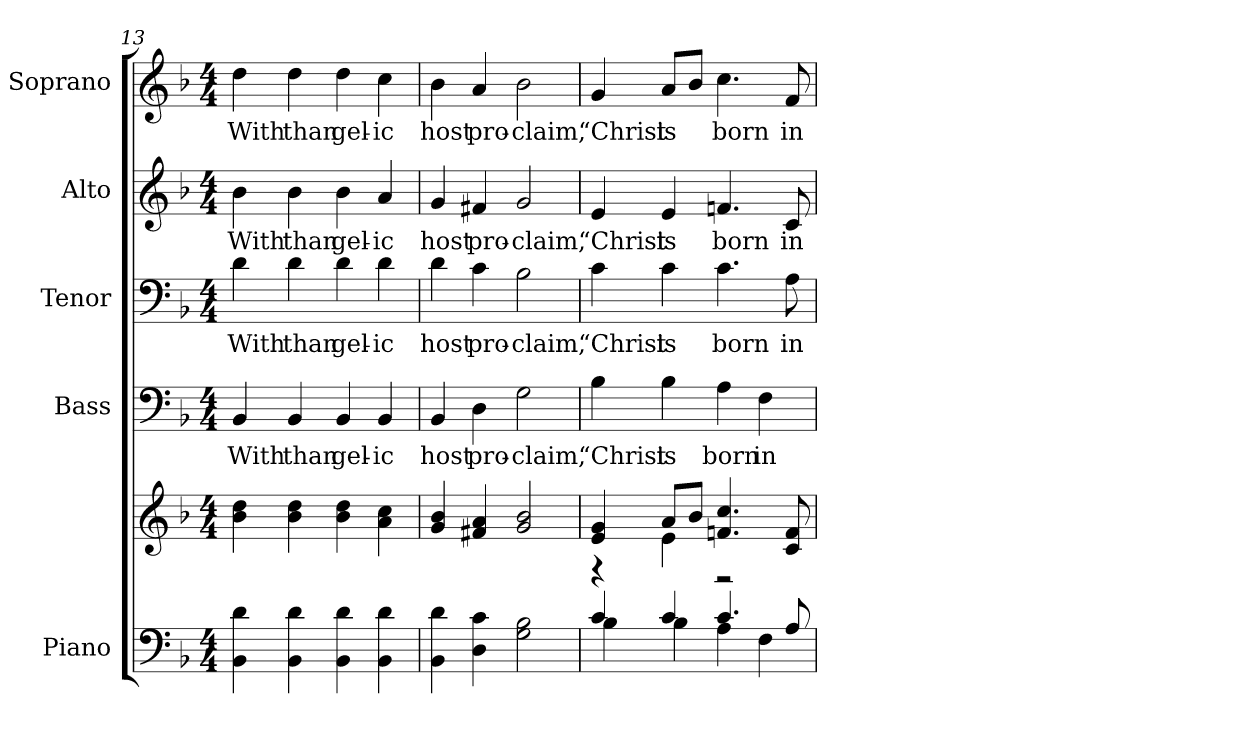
**kern	**kern	**kern	**text	**kern	**text	**kern	**text	**kern	**text
*part5	*part5	*part4	*part4	*part3	*part3	*part2	*part2	*part1	*part1
*staff6	*staff5	*staff4	*staff4	*staff3	*staff3	*staff2	*staff2	*staff1	*staff1
*I"Piano	*	*I"Bass	*	*I"Tenor	*	*I"Alto	*	*I"Soprano	*
*I'Pno.	*	*I'B.	*	*I'T.	*	*I'A.	*	*I'S.	*
!!LO:PB:g=z
*clefF4	*clefG2	*clefF4	*	*clefF4	*	*clefG2	*	*clefG2	*
*k[b-]	*k[b-]	*k[b-]	*	*k[b-]	*	*k[b-]	*	*k[b-]	*
*F:	*F:	*F:	*	*F:	*	*F:	*	*F:	*
*M4/4	*M4/4	*M4/4	*	*M4/4	*	*M4/4	*	*M4/4	*
=13	=13	=13	=13	=13	=13	=13	=13	=13	=13
!	!	!	!LO:LY:b:color=#000000	!	!	!	!	!	!
!	!	!	!	!	!LO:LY:b:color=#000000	!	!	!	!
!	!	!	!	!	!	!	!LO:LY:b:color=#000000	!	!
!	!	!	!	!	!	!	!	!	!LO:LY:b:color=#000000
4BB-i\ 4di	4b-i\ 4ddi	4BB-i/	With	4di\	With	4b-i\	With	4ddi\	With
!	!	!	!LO:LY:b:color=#000000	!	!	!	!	!	!
!	!	!	!	!	!LO:LY:b:color=#000000	!	!	!	!
!	!	!	!	!	!	!	!LO:LY:b:color=#000000	!	!
!	!	!	!	!	!	!	!	!	!LO:LY:b:color=#000000
4BB-i\ 4di	4b-i\ 4ddi	4BB-i/	than	4di\	than	4b-i\	than	4ddi\	than
!	!	!	!LO:LY:b:color=#000000	!	!	!	!	!	!
!	!	!	!	!	!LO:LY:b:color=#000000	!	!	!	!
!	!	!	!	!	!	!	!LO:LY:b:color=#000000	!	!
!	!	!	!	!	!	!	!	!	!LO:LY:b:color=#000000
4BB-i\ 4di	4b-i\ 4ddi	4BB-i/	gel-	4di\	gel-	4b-i\	gel-	4ddi\	gel-
!	!	!	!LO:LY:b:color=#000000	!	!	!	!	!	!
!	!	!	!	!	!LO:LY:b:color=#000000	!	!	!	!
!	!	!	!	!	!	!	!LO:LY:b:color=#000000	!	!
!	!	!	!	!	!	!	!	!	!LO:LY:b:color=#000000
4BB-i\ 4di	4ai\ 4cci	4BB-i/	-ic	4di\	-ic	4ai/	-ic	4cci\	-ic
=14	=14	=14	=14	=14	=14	=14	=14	=14	=14
!	!	!	!LO:LY:b:color=#000000	!	!	!	!	!	!
!	!	!	!	!	!LO:LY:b:color=#000000	!	!	!	!
!	!	!	!	!	!	!	!LO:LY:b:color=#000000	!	!
!	!	!	!	!	!	!	!	!	!LO:LY:b:color=#000000
4BB-i\ 4di	4gi/ 4b-i	4BB-i/	host	4di\	host	4gi/	host	4b-i\	host
!	!	!	!LO:LY:b:color=#000000	!	!	!	!	!	!
!	!	!	!	!	!LO:LY:b:color=#000000	!	!	!	!
!	!	!	!	!	!	!	!LO:LY:b:color=#000000	!	!
!	!	!	!	!	!	!	!	!	!LO:LY:b:color=#000000
4Di\ 4ci	4f#Xi/ 4ai	4Di\	pro-	4ci\	pro-	4f#Xi/	pro-	4ai/	pro-
!	!	!	!LO:LY:b:color=#000000	!	!	!	!	!	!
!	!	!	!	!	!LO:LY:b:color=#000000	!	!	!	!
!	!	!	!	!	!	!	!LO:LY:b:color=#000000	!	!
!	!	!	!	!	!	!	!	!	!LO:LY:b:color=#000000
2Gi\ 2B-i	2gi/ 2b-i	2Gi\	-claim,	2B-i\	-claim,	2gi/	-claim,	2b-i\	-claim,
!!LO:PB:g=z
=15	=15	=15	=15	=15	=15	=15	=15	=15	=15
*^	*^	*	*	*	*	*	*	*	*
!	!	!	!	!	!LO:LY:b:color=#000000	!	!	!	!	!	!
!	!	!	!	!	!	!	!LO:LY:b:color=#000000	!	!	!	!
!	!	!	!	!	!	!	!	!	!LO:LY:b:color=#000000	!	!
!	!	!	!	!	!	!	!	!	!	!	!LO:LY:b:color=#000000
4ci/	4B-i\	4ei/ 4gi	4r	4B-i\	“Christ	4ci\	“Christ	4ei/	“Christ	4gi/	“Christ
!	!	!	!	!	!LO:LY:b:color=#000000	!	!	!	!	!	!
!	!	!	!	!	!	!	!LO:LY:b:color=#000000	!	!	!	!
!	!	!	!	!	!	!	!	!	!LO:LY:b:color=#000000	!	!
!	!	!	!	!	!	!	!	!	!	!	!LO:LY:b:color=#000000
4ci/	4B-i\	8ai/L	4ei\	4B-i\	is	4ci\	is	4ei/	is	8ai/L	is
.	.	8b-i/J	.	.	.	.	.	.	.	8b-i/J	.
!	!	!	!	!	!LO:LY:b:color=#000000	!	!	!	!	!	!
!	!	!	!	!	!	!	!LO:LY:b:color=#000000	!	!	!	!
!	!	!	!	!	!	!	!	!	!LO:LY:b:color=#000000	!	!
!	!	!	!	!	!	!	!	!	!	!	!LO:LY:b:color=#000000
4.ci/	4Ai\	4.fni/ 4.cci	2r	4Ai\	born	4.ci\	born	4.fni/	born	4.cci\	born
!	!	!	!	!	!LO:LY:b:color=#000000	!	!	!	!	!	!
.	4Fi\	.	.	4Fi\	in	.	.	.	.	.	.
!	!	!	!	!	!	!	!LO:LY:b:color=#000000	!	!	!	!
!	!	!	!	!	!	!	!	!	!LO:LY:b:color=#000000	!	!
!	!	!	!	!	!	!	!	!	!	!	!LO:LY:b:color=#000000
8Ai/	.	8ci/ 8fi	.	.	.	8Ai\	in	8ci/	in	8fi/	in
*v	*v	*	*	*	*	*	*	*	*	*	*
*	*v	*v	*	*	*	*	*	*	*	*
=	=	=	=	=	=	=	=	=	=
*-	*-	*-	*-	*-	*-	*-	*-	*-	*-
